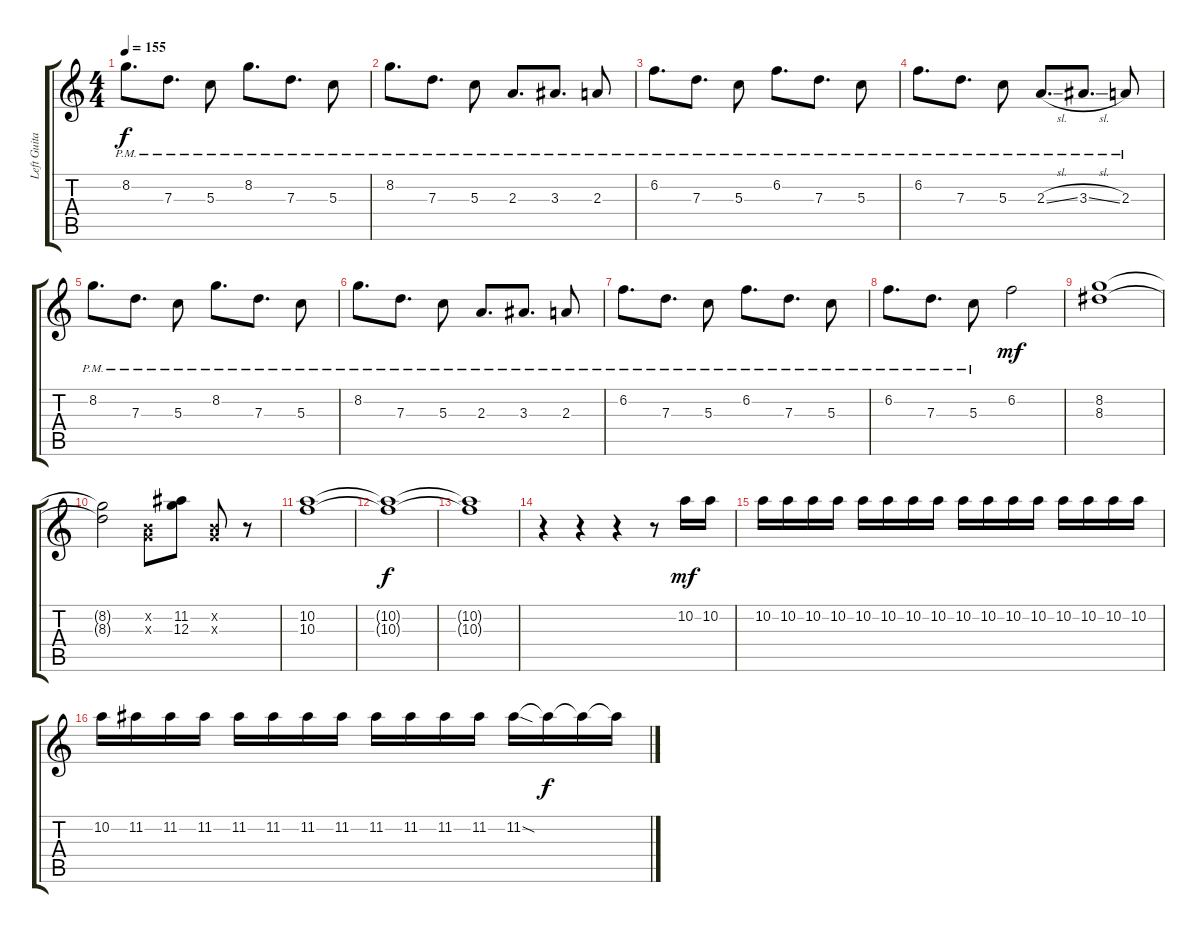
\track ("Left Guitar" "Left Guita") {instrument distortionguitar}
\staff {score tabs}
\tuning (E4 B3 G3 D3 A2 D2) {hide}
\ts (4 4)
\tempo 155
\clef g2
\ks c
8.2{pm}.8{d dy f} 7.3{pm}.8{d} 5.3{pm}.8 8.2{pm}.8{d} 7.3{pm}.8{d} 5.3{pm}.8 |
8.2{pm}.8{d} 7.3{pm}.8{d} 5.3{pm}.8 2.3{pm}.8{d} 3.3{pm}.8{d} 2.3{pm}.8 |
6.2{pm}.8{d} 7.3{pm}.8{d} 5.3{pm}.8 6.2{pm}.8{d} 7.3{pm}.8{d} 5.3{pm}.8 |
6.2{pm}.8{d} 7.3{pm}.8{d} 5.3{pm}.8 2.3{sl pm}.8{d} 3.3{sl pm}.8{d} 2.3{pm}.8 |
8.2{pm}.8{d} 7.3{pm}.8{d} 5.3{pm}.8 8.2{pm}.8{d} 7.3{pm}.8{d} 5.3{pm}.8 |
8.2{pm}.8{d} 7.3{pm}.8{d} 5.3{pm}.8 2.3{pm}.8{d} 3.3{pm}.8{d} 2.3{pm}.8 |
6.2{pm}.8{d} 7.3{pm}.8{d} 5.3{pm}.8 6.2{pm}.8{d} 7.3{pm}.8{d} 5.3{pm}.8 |
6.2{pm}.8{d} 7.3{pm}.8{d} 5.3{pm}.8 6.2.2{dy mf} |
(8.2 8.3).1 |
(8.2{t} 8.3{t}).2 (0.2{x} 0.3{x}).8 (11.2 12.3).8 (0.2{x} 0.3{x}).8 r.8 |
(10.2 10.3).1 |
(10.2{t} 10.3{t}).1{dy f} |
(10.2{t} 10.3{t}).1 |
r.4 r.4 r.4 r.8 10.2.16{dy mf} 10.2.16 |
10.2.16 10.2.16 10.2.16 10.2.16 10.2.16 10.2.16 10.2.16 10.2.16 10.2.16 10.2.16 10.2.16 10.2.16 10.2.16 10.2.16 10.2.16 10.2.16 |
10.2.16 11.2.16 11.2.16 11.2.16 11.2.16 11.2.16 11.2.16 11.2.16 11.2.16 11.2.16 11.2.16 11.2.16 11.2{sod}.16 11.2{t}.16{dy f} 11.2{t}.16 11.2{t}.16
